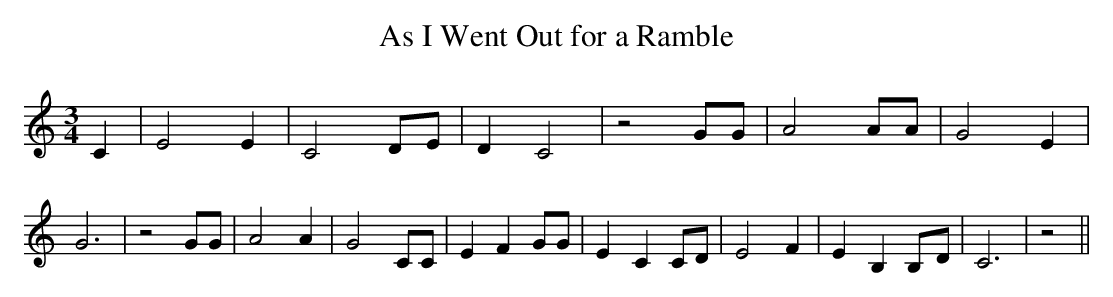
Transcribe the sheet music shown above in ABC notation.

X:1
T:As I Went Out for a Ramble
M:3/4
L:1/8
K:C
 C2| E4 E2| C4 DE| D2 C4| z4 GG| A4 AA| G4 E2| G6| z4 GG| A4 A2| G4 CC|\
 E2 F2 GG| E2- C2 CD| E4 F2| E2- B,2B,-D| C6| z4||
